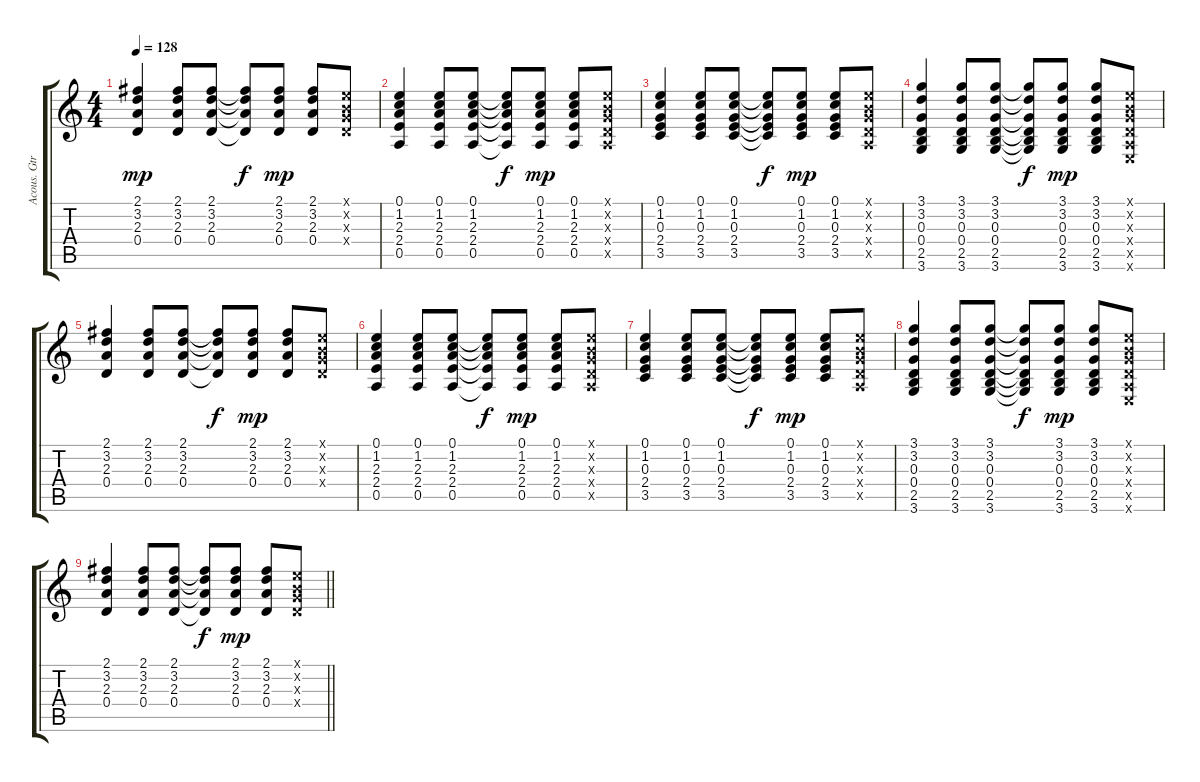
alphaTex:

\track ("Acous. Gtr. 1" "Acous. Gtr") {instrument acousticguitarsteel}
\staff {score tabs}
\tuning (E4 B3 G3 D3 A2 E2) {hide}
\ts (4 4)
\tempo 128
\clef g2
\ks c
(2.1 3.2 2.3 0.4).4{dy mp} (2.1 3.2 2.3 0.4).8 (2.1 3.2 2.3 0.4).8 (2.1{t} 3.2{t} 2.3{t} 0.4{t}).8{dy f} (2.1 3.2 2.3 0.4).8{dy mp} (2.1 3.2 2.3 0.4).8 (0.1{x} 0.2{x} 0.3{x} 0.4{x}).8 |
(0.1 1.2 2.3 2.4 0.5).4 (0.1 1.2 2.3 2.4 0.5).8 (0.1 1.2 2.3 2.4 0.5).8 (0.1{t} 1.2{t} 2.3{t} 2.4{t} 0.5{t}).8{dy f} (0.1 1.2 2.3 2.4 0.5).8{dy mp} (0.1 1.2 2.3 2.4 0.5).8 (0.1{x} 0.2{x} 0.3{x} 0.4{x} 0.5{x}).8 |
(0.1 1.2 0.3 2.4 3.5).4 (0.1 1.2 0.3 2.4 3.5).8 (0.1 1.2 0.3 2.4 3.5).8 (0.1{t} 1.2{t} 0.3{t} 2.4{t} 3.5{t}).8{dy f} (0.1 1.2 0.3 2.4 3.5).8{dy mp} (0.1 1.2 0.3 2.4 3.5).8 (0.1{x} 0.2{x} 0.3{x} 0.4{x} 0.5{x}).8 |
(3.1 3.2 0.3 0.4 2.5 3.6).4 (3.1 3.2 0.3 0.4 2.5 3.6).8 (3.1 3.2 0.3 0.4 2.5 3.6).8 (3.1{t} 3.2{t} 0.3{t} 0.4{t} 2.5{t} 3.6{t}).8{dy f} (3.1 3.2 0.3 0.4 2.5 3.6).8{dy mp} (3.1 3.2 0.3 0.4 2.5 3.6).8 (0.1{x} 0.2{x} 0.3{x} 0.4{x} 0.5{x} 0.6{x}).8 |
(2.1 3.2 2.3 0.4).4 (2.1 3.2 2.3 0.4).8 (2.1 3.2 2.3 0.4).8 (2.1{t} 3.2{t} 2.3{t} 0.4{t}).8{dy f} (2.1 3.2 2.3 0.4).8{dy mp} (2.1 3.2 2.3 0.4).8 (0.1{x} 0.2{x} 0.3{x} 0.4{x}).8 |
(0.1 1.2 2.3 2.4 0.5).4 (0.1 1.2 2.3 2.4 0.5).8 (0.1 1.2 2.3 2.4 0.5).8 (0.1{t} 1.2{t} 2.3{t} 2.4{t} 0.5{t}).8{dy f} (0.1 1.2 2.3 2.4 0.5).8{dy mp} (0.1 1.2 2.3 2.4 0.5).8 (0.1{x} 0.2{x} 0.3{x} 0.4{x} 0.5{x}).8 |
(0.1 1.2 0.3 2.4 3.5).4 (0.1 1.2 0.3 2.4 3.5).8 (0.1 1.2 0.3 2.4 3.5).8 (0.1{t} 1.2{t} 0.3{t} 2.4{t} 3.5{t}).8{dy f} (0.1 1.2 0.3 2.4 3.5).8{dy mp} (0.1 1.2 0.3 2.4 3.5).8 (0.1{x} 0.2{x} 0.3{x} 0.4{x} 0.5{x}).8 |
(3.1 3.2 0.3 0.4 2.5 3.6).4 (3.1 3.2 0.3 0.4 2.5 3.6).8 (3.1 3.2 0.3 0.4 2.5 3.6).8 (3.1{t} 3.2{t} 0.3{t} 0.4{t} 2.5{t} 3.6{t}).8{dy f} (3.1 3.2 0.3 0.4 2.5 3.6).8{dy mp} (3.1 3.2 0.3 0.4 2.5 3.6).8 (0.1{x} 0.2{x} 0.3{x} 0.4{x} 0.5{x} 0.6{x}).8 |
\barLineRight lightlight
(2.1 3.2 2.3 0.4).4 (2.1 3.2 2.3 0.4).8 (2.1 3.2 2.3 0.4).8 (2.1{t} 3.2{t} 2.3{t} 0.4{t}).8{dy f} (2.1 3.2 2.3 0.4).8{dy mp} (2.1 3.2 2.3 0.4).8 (0.1{x} 0.2{x} 0.3{x} 0.4{x}).8
